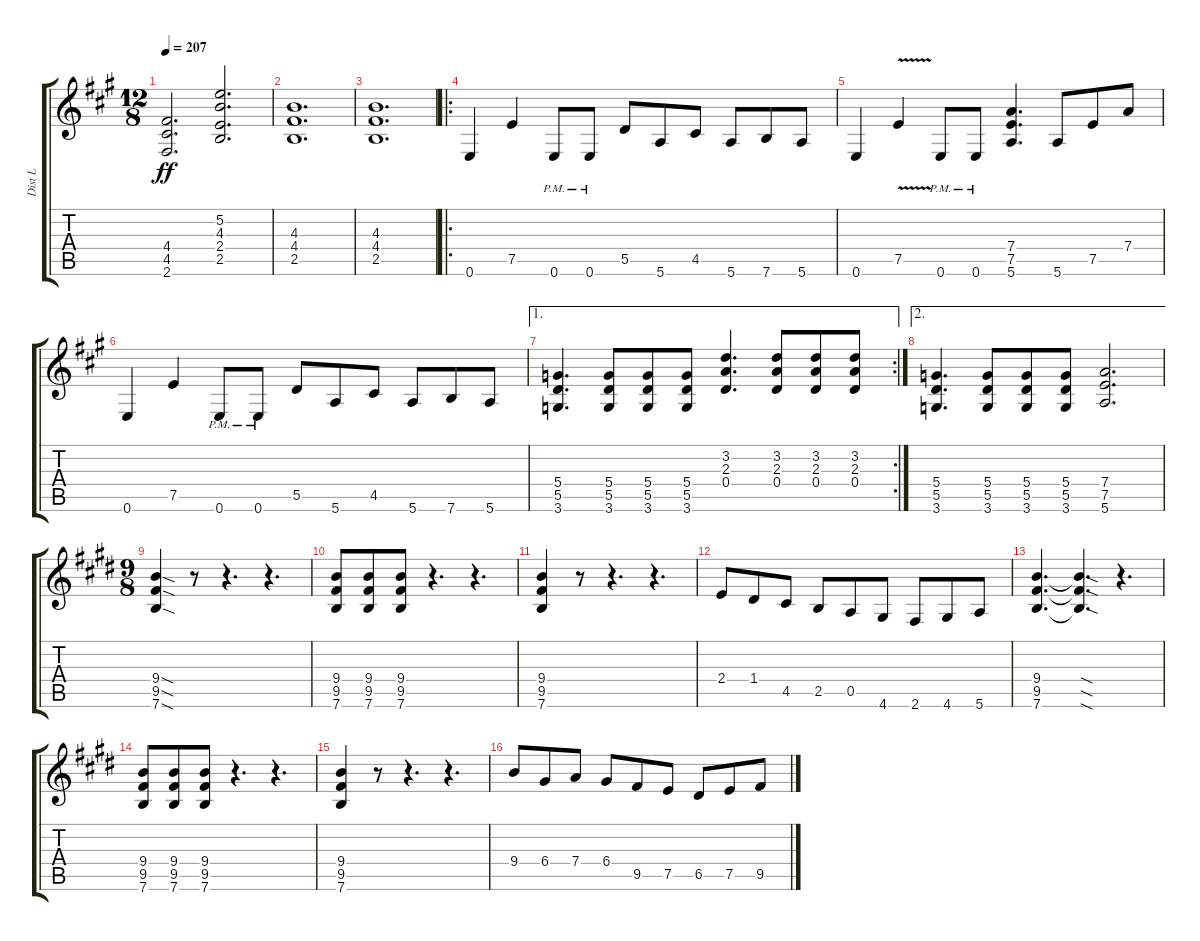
\track ("Dist L" "Dist L") {mute instrument distortionguitar}
\staff {score tabs}
\tuning (E4 B3 G3 D3 A2 E2) {hide}
\ts (12 8)
\tempo 207
\clef g2
\ks a
(4.4{t} 4.5{t} 2.6{t}).2{d dy ff} (5.2 4.3 2.4 2.5).2{d} |
(4.3 4.4 2.5).1{d} |
(4.3 4.4 2.5).1{d} |
\ro
0.6.4 7.5.4 0.6{pm}.8 0.6{pm}.8 5.5.8 5.6.8 4.5.8 5.6.8 7.6.8 5.6.8 |
0.6.4 7.5{v}.4 0.6{pm}.8 0.6{pm}.8 (7.4 7.5 5.6).4{d} 5.6.8 7.5.8 7.4.8 |
0.6.4 7.5.4 0.6{pm}.8 0.6{pm}.8 5.5.8 5.6.8 4.5.8 5.6.8 7.6.8 5.6.8 |
\ae 1
\rc 2
(5.4 5.5 3.6).4{d} (5.4 5.5 3.6).8 (5.4 5.5 3.6).8 (5.4 5.5 3.6).8 (3.2 2.3 0.4).4{d} (3.2 2.3 0.4).8 (3.2 2.3 0.4).8 (3.2 2.3 0.4).8 |
\ae 2
(5.4 5.5 3.6).4{d} (5.4 5.5 3.6).8 (5.4 5.5 3.6).8 (5.4 5.5 3.6).8 (7.4 7.5 5.6).2{d} |
\ts (9 8)
\ks e
(9.4{sod} 9.5{sod} 7.6{sod}).4 r.8 r.4{d} r.4{d} |
\ks c#minor
(9.4 9.5 7.6).8 (9.4 9.5 7.6).8 (9.4 9.5 7.6).8 r.4{d} r.4{d} |
(9.4 9.5 7.6).4 r.8 r.4{d} r.4{d} |
2.4.8 1.4.8 4.5.8 2.5.8 0.5.8 4.6.8 2.6.8 4.6.8 5.6.8 |
\ks e
(9.4 9.5 7.6).4{d} (9.4{sod t} 9.5{sod t} 7.6{sod t}).4{d} r.4{d} |
\ks c#minor
(9.4 9.5 7.6).8 (9.4 9.5 7.6).8 (9.4 9.5 7.6).8 r.4{d} r.4{d} |
(9.4 9.5 7.6).4 r.8 r.4{d} r.4{d} |
9.4.8 6.4.8 7.4.8 6.4.8 9.5.8 7.5.8 6.5.8 7.5.8 9.5.8
